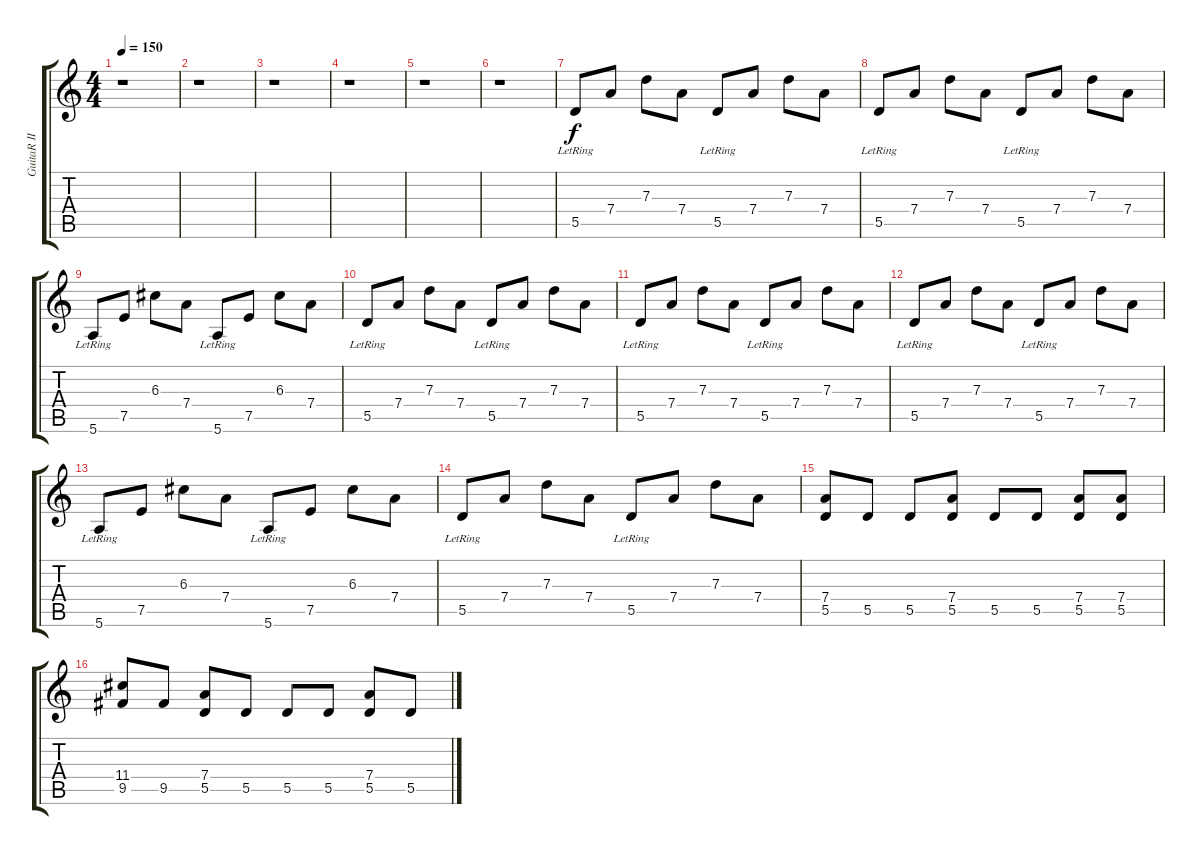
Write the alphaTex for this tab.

\track ("GuitaR II" "GuitaR II") {instrument acousticguitarsteel}
\staff {score tabs}
\tuning (E4 B3 G3 D3 A2 E2) {hide}
\ts (4 4)
\tempo 150
\clef g2
\ks c
r.1{dy f} |
r.1 |
r.1 |
r.1 |
r.1 |
r.1 |
5.5{lr}.8 7.4.8 7.3.8 7.4.8 5.5{lr}.8 7.4.8 7.3.8 7.4.8 |
5.5{lr}.8 7.4.8 7.3.8 7.4.8 5.5{lr}.8 7.4.8 7.3.8 7.4.8 |
5.6{lr}.8 7.5.8 6.3.8 7.4.8 5.6{lr}.8 7.5.8 6.3.8 7.4.8 |
5.5{lr}.8 7.4.8 7.3.8 7.4.8 5.5{lr}.8 7.4.8 7.3.8 7.4.8 |
5.5{lr}.8 7.4.8 7.3.8 7.4.8 5.5{lr}.8 7.4.8 7.3.8 7.4.8 |
5.5{lr}.8 7.4.8 7.3.8 7.4.8 5.5{lr}.8 7.4.8 7.3.8 7.4.8 |
5.6{lr}.8 7.5.8 6.3.8 7.4.8 5.6{lr}.8 7.5.8 6.3.8 7.4.8 |
5.5{lr}.8 7.4.8 7.3.8 7.4.8 5.5{lr}.8 7.4.8 7.3.8 7.4.8 |
(7.4 5.5).8{instrument distortionguitar} 5.5.8 5.5.8 (7.4 5.5).8 5.5.8 5.5.8 (7.4 5.5).8 (7.4 5.5).8 |
(11.4 9.5).8 9.5.8 (7.4 5.5).8 5.5.8 5.5.8 5.5.8 (7.4 5.5).8 5.5.8
